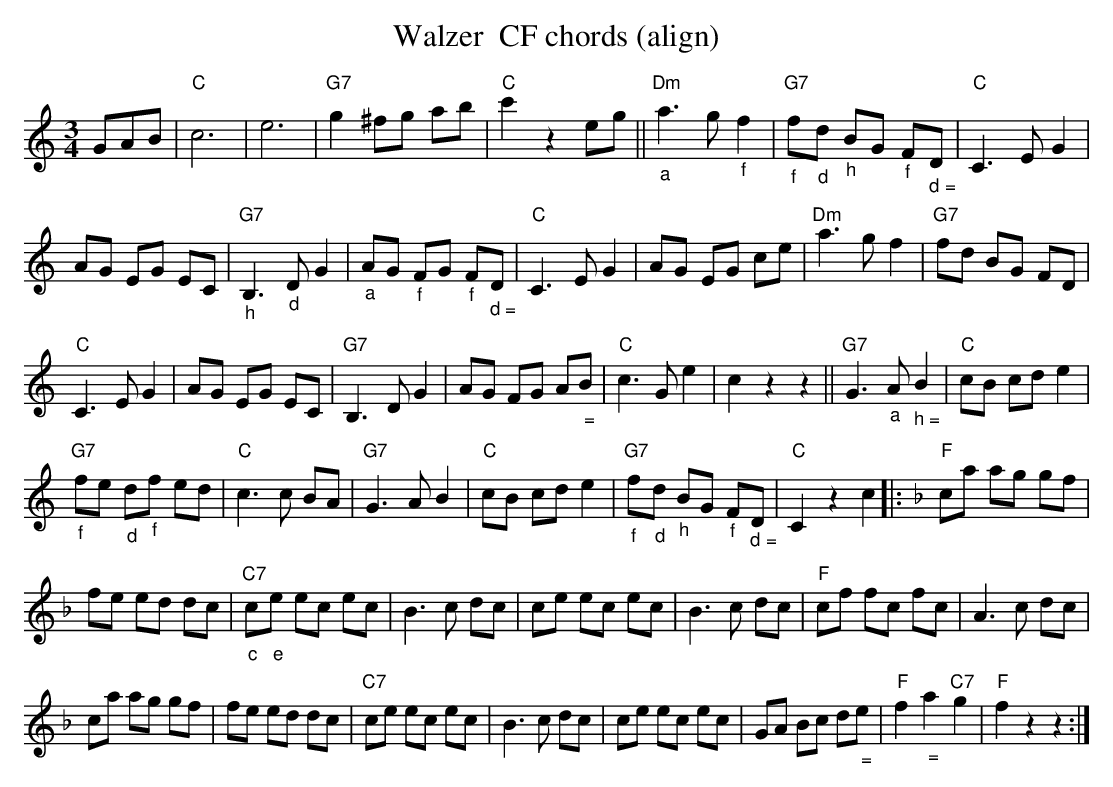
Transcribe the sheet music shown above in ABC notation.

X:1
T: Walzer  CF chords (align)
M:3/4
L:1/8
K:C %%MIDI gchordon
GAB |"C"c6 | e6 | "G7"g2^fg ab | "C"c'2z2eg || "Dm""_a"a3g"_f"f2 | "G7""_f"f"_d"d "_h"BG "_f"F"_ d ="D | "C"C3EG2 |
AG EG EC | "G7""_h"B,3"_d"DG2 | "_a"AG "_f"FG "_f"F"_ d ="D | "C"C3EG2 | AG EG ce | "Dm"a3gf2 | \
"G7"fd BG FD |
 "C"C3EG2 | AG EG EC | "G7"B,3DG2 | AG FG A"_ ="B | "C"c3Ge2 | \
c2z2z2 || "G7"G3"_a"A"_ h ="B2 | "C"cB cde2 |
 "G7""_f"fe "_d"d"_f"f ed | "C"c3c BA | "G7"G3AB2 | "C"cB cde2 | \
"G7""_f"f"_d"d "_h"BG "_f"F"_ d ="D | "C"C2z2c2 |: [K:F] "F"ca ag gf |
 fe ed dc | "C7""_c"c"_e"e ec ec | B3c dc | \
ce ec ec | B3c dc | "F"cf fc fc | A3c dc |
 ca ag gf | fe ed dc | \
"C7"ce ec ec | B3c dc | ce ec ec | GA Bc d"_ ="e | "F"f2"_ ="a2"C7"g2 | "F"f2z2z2 :|
